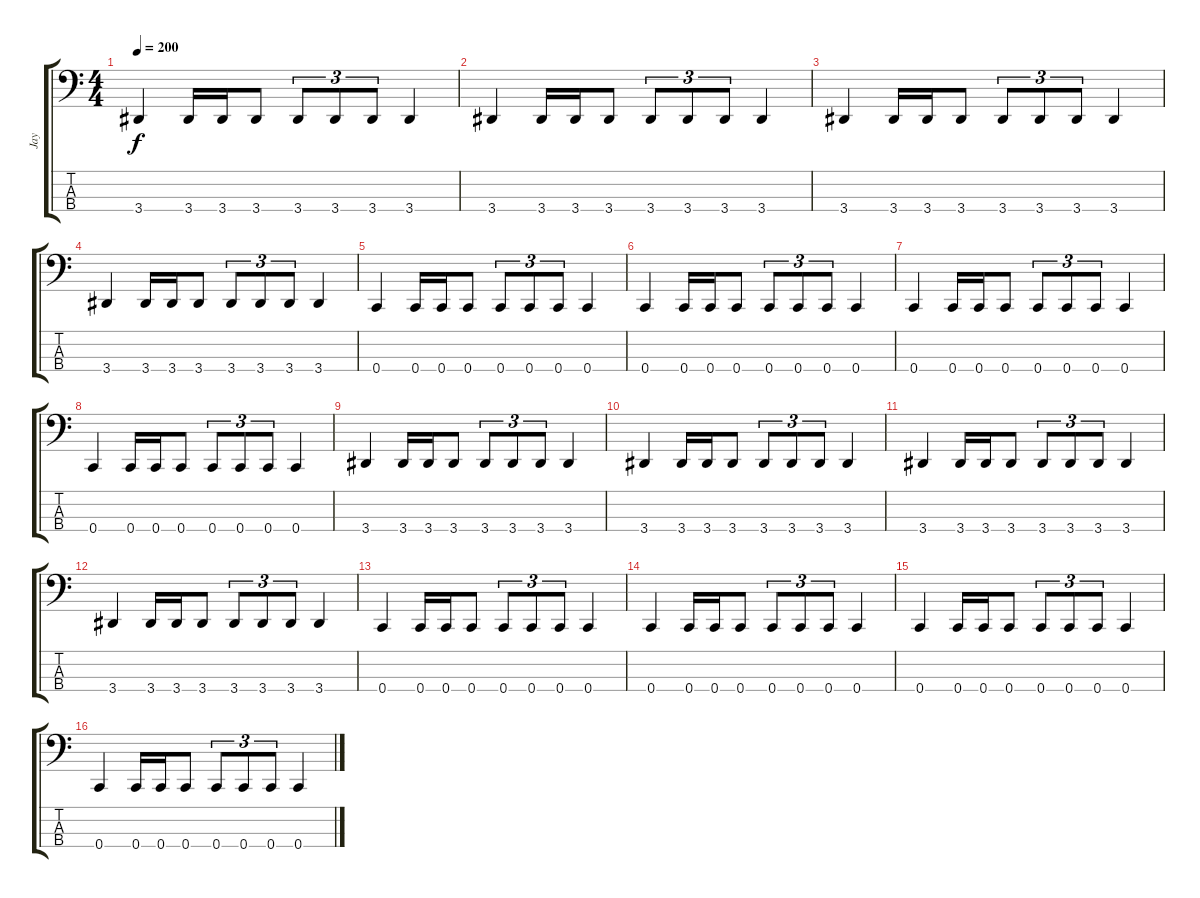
\track ("Jay" "Jay") {instrument electricbasspick}
\staff {score tabs}
\tuning (F2 C2 G1 C1) {hide}
\ts (4 4)
\tempo 200
\clef f4
\ks c
3.4.4{dy f} 3.4.16 3.4.16 3.4.8 3.4.8{tu (3 2)} 3.4.8{tu (3 2)} 3.4.8{tu (3 2)} 3.4.4 |
3.4.4 3.4.16 3.4.16 3.4.8 3.4.8{tu (3 2)} 3.4.8{tu (3 2)} 3.4.8{tu (3 2)} 3.4.4 |
3.4.4 3.4.16 3.4.16 3.4.8 3.4.8{tu (3 2)} 3.4.8{tu (3 2)} 3.4.8{tu (3 2)} 3.4.4 |
3.4.4 3.4.16 3.4.16 3.4.8 3.4.8{tu (3 2)} 3.4.8{tu (3 2)} 3.4.8{tu (3 2)} 3.4.4 |
0.4.4 0.4.16 0.4.16 0.4.8 0.4.8{tu (3 2)} 0.4.8{tu (3 2)} 0.4.8{tu (3 2)} 0.4.4 |
0.4.4 0.4.16 0.4.16 0.4.8 0.4.8{tu (3 2)} 0.4.8{tu (3 2)} 0.4.8{tu (3 2)} 0.4.4 |
0.4.4 0.4.16 0.4.16 0.4.8 0.4.8{tu (3 2)} 0.4.8{tu (3 2)} 0.4.8{tu (3 2)} 0.4.4 |
0.4.4 0.4.16 0.4.16 0.4.8 0.4.8{tu (3 2)} 0.4.8{tu (3 2)} 0.4.8{tu (3 2)} 0.4.4 |
3.4.4 3.4.16 3.4.16 3.4.8 3.4.8{tu (3 2)} 3.4.8{tu (3 2)} 3.4.8{tu (3 2)} 3.4.4 |
3.4.4 3.4.16 3.4.16 3.4.8 3.4.8{tu (3 2)} 3.4.8{tu (3 2)} 3.4.8{tu (3 2)} 3.4.4 |
3.4.4 3.4.16 3.4.16 3.4.8 3.4.8{tu (3 2)} 3.4.8{tu (3 2)} 3.4.8{tu (3 2)} 3.4.4 |
3.4.4 3.4.16 3.4.16 3.4.8 3.4.8{tu (3 2)} 3.4.8{tu (3 2)} 3.4.8{tu (3 2)} 3.4.4 |
0.4.4 0.4.16 0.4.16 0.4.8 0.4.8{tu (3 2)} 0.4.8{tu (3 2)} 0.4.8{tu (3 2)} 0.4.4 |
0.4.4 0.4.16 0.4.16 0.4.8 0.4.8{tu (3 2)} 0.4.8{tu (3 2)} 0.4.8{tu (3 2)} 0.4.4 |
0.4.4 0.4.16 0.4.16 0.4.8 0.4.8{tu (3 2)} 0.4.8{tu (3 2)} 0.4.8{tu (3 2)} 0.4.4 |
0.4.4 0.4.16 0.4.16 0.4.8 0.4.8{tu (3 2)} 0.4.8{tu (3 2)} 0.4.8{tu (3 2)} 0.4.4
